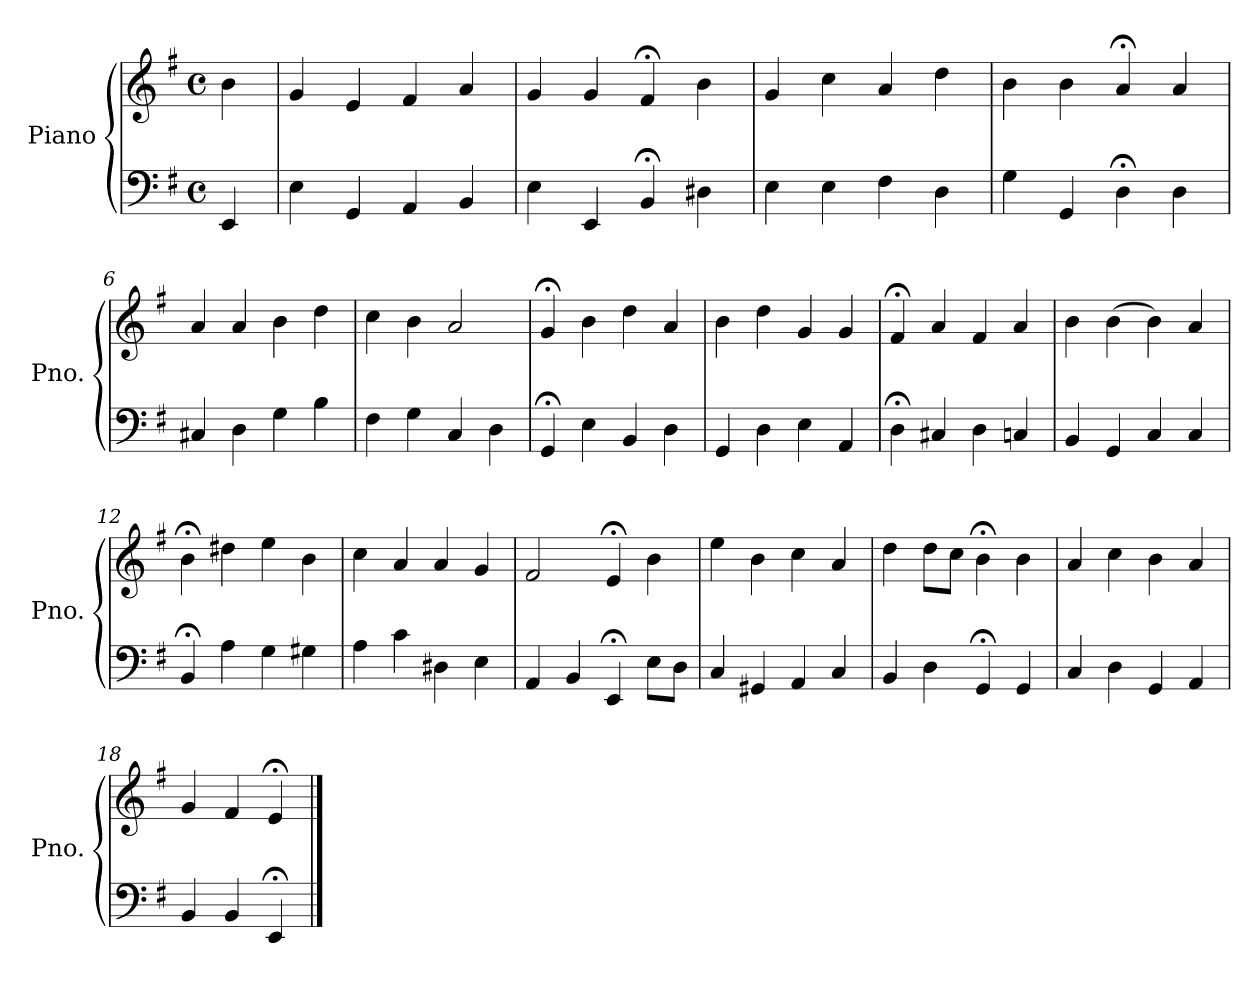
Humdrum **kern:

**kern	**kern
*part1	*part1
*staff2	*staff1
*I"Piano	*
*I'Pno.	*
*clefF4	*clefG2
*k[f#]	*k[f#]
*M4/4	*M4/4
*met(c)	*met(c)
=1	=1
4EE/	4b\
=2	=2
4E\	4g/
4GG/	4e/
4AA/	4f#/
4BB/	4a/
=3	=3
4E\	4g/
4EE/	4g/
4BB;</	4f#;</
4D#X\	4b\
=4	=4
4E\	4g/
4E\	4cc\
4F#\	4a/
4D\	4dd\
=5	=5
4G\	4b\
4GG/	4b\
4D;<\	4a;</
4D\	4a/
=6	=6
4C#X/	4a/
4D\	4a/
4G\	4b\
4B\	4dd\
=7	=7
4F#\	4cc\
4G\	4b\
4C/	2a/
4D\	.
=8	=8
4GG;</	4g;</
4E\	4b\
4BB/	4dd\
4D\	4a/
!!LO:LB:g=z
=9	=9
4GG/	4b\
4D\	4dd\
4E\	4g/
4AA/	4g/
=10	=10
4D;<\	4f#;</
4C#X/	4a/
4D\	4f#/
4Cn/	4a/
=11	=11
4BB/	4b\
4GG/	(4b\
4C/	4b\)
4C/	4a/
=12	=12
4BB;</	4b;<\
4A\	4dd#X\
4G\	4ee\
4G#X\	4b\
=13	=13
4A\	4cc\
4c\	4a/
4D#X\	4a/
4E\	4g/
=14	=14
4AA/	2f#/
4BB/	.
4EE;</	4e;</
8E\L	4b\
8D\J	.
=15	=15
4C/	4ee\
4GG#X/	4b\
4AA/	4cc\
4C/	4a/
!!LO:LB:g=z
=16	=16
4BB/	4dd\
4D\	8dd\L
.	8cc\J
4GG;</	4b;<\
4GG/	4b\
=17	=17
4C/	4a/
4D\	4cc\
4GG/	4b\
4AA/	4a/
=18	=18
4BB/	4g/
4BB/	4f#/
4EE;</	4e;</
==	==
*-	*-
